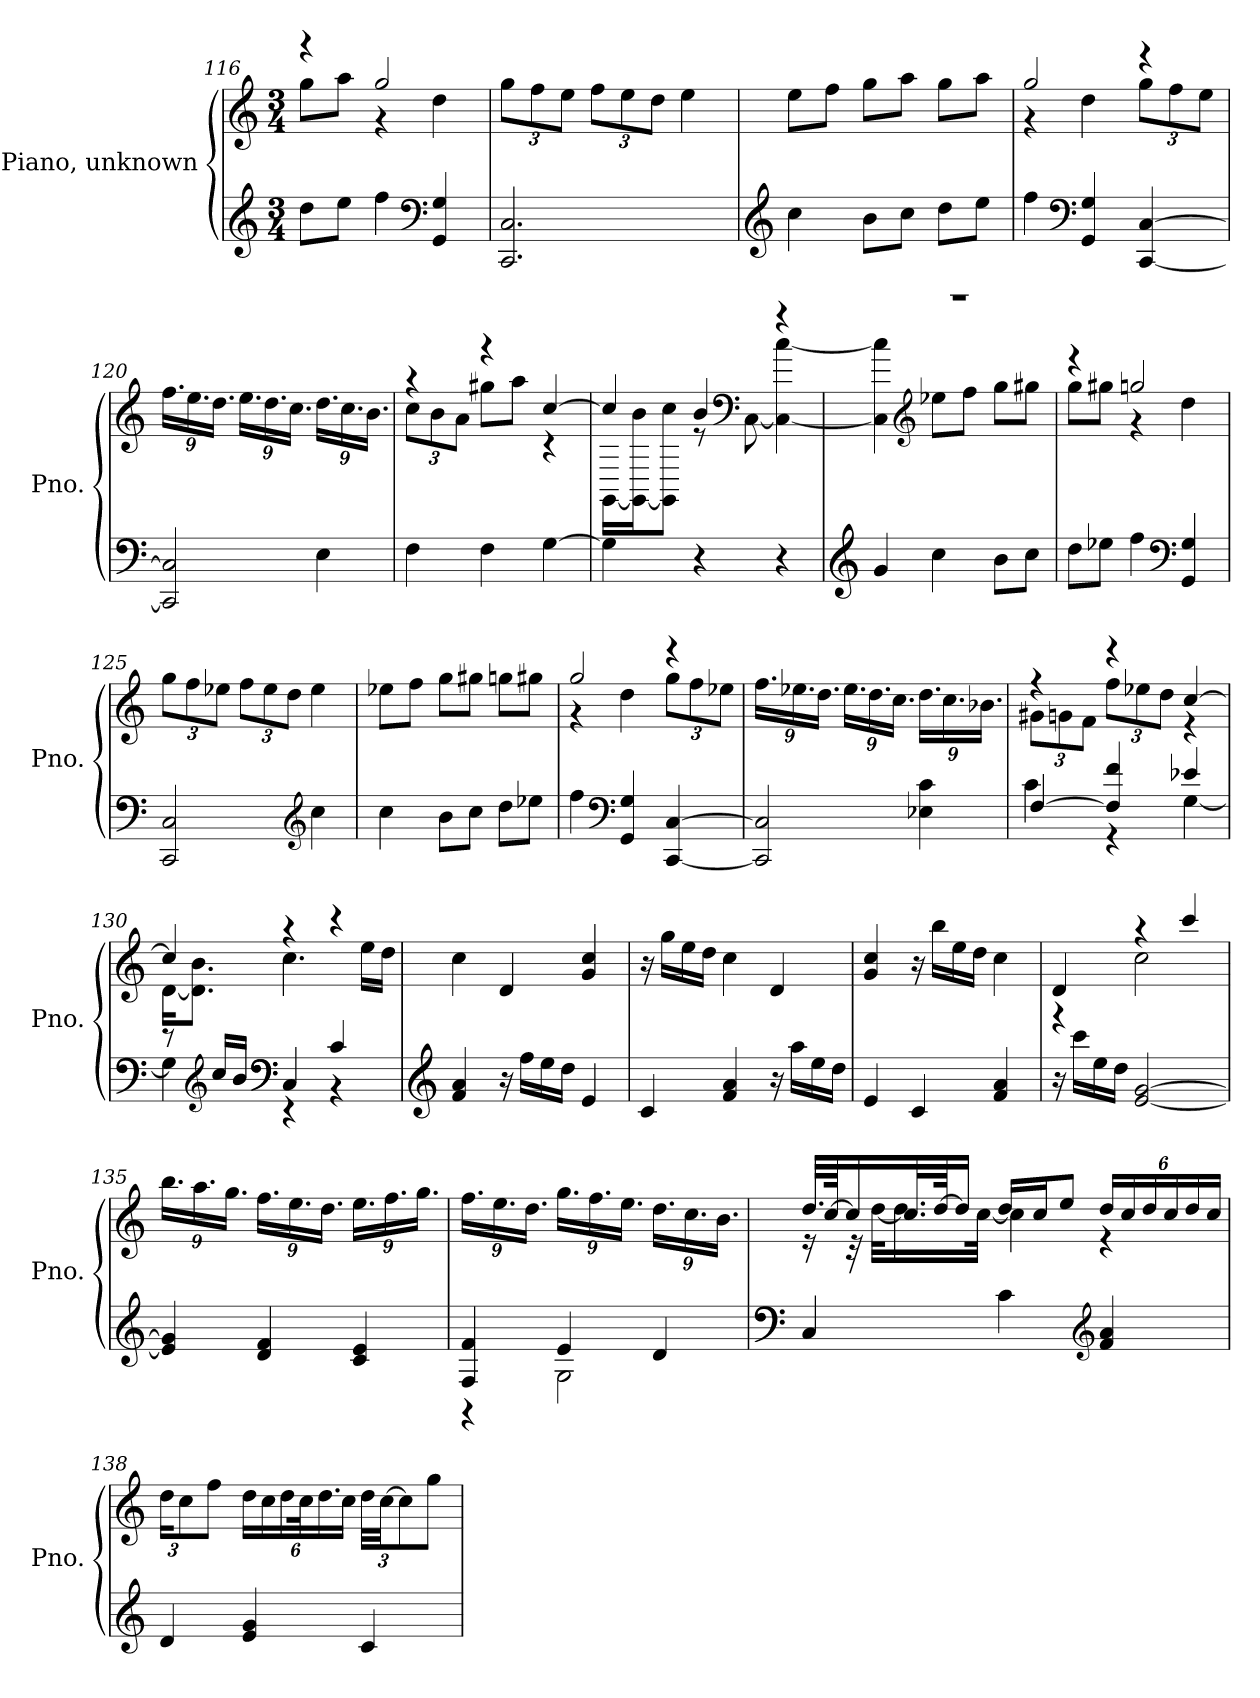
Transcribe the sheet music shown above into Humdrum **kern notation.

**kern	**kern
*part1	*part1
*staff2	*staff1
*I"Piano, unknown	*
*I'Pno.	*
!!LO:LB:g=z
*clefG2	*clefG2
*k[]	*k[]
*M3/4	*M3/4
=116	=116
*	*^
8dd\L	4r	8gg\L
8ee\J	.	8aa\J
4ff\	2gg/	4r
*clefF4	*	*
4GG/ 4G/	.	4dd\
*	*v	*v
=117	=117
*	*Xbrackettup
2.CC/ 2.C/	12gg\L
.	12ff\
.	12ee\J
.	12ff\L
.	12ee\
.	12dd\J
.	4ee\
=118	=118
*clefG2	*
4cc\	8ee\L
.	8ff\J
8b\L	8gg\L
8cc\J	8aa\J
8dd\L	8gg\L
8ee\J	8aa\J
=119	=119
*	*^
4ff\	2gg/	4r
*clefF4	*	*
4GG/ 4G/	.	4dd\
[4CC/ [4C/	4r	12gg\L
.	.	12ff\
.	.	12ee\J
*	*v	*v
=120	=120
2CC/] 2C/]	18.ff\LL
.	18.ee\
.	18.dd\JJ
.	18.ee\LL
.	18.dd\
.	18.cc\JJ
4E\	18.dd\LL
.	18.cc\
.	18.b\JJ
!!LO:PB:g=z
=121	=121
*	*^
4F\	4r	12cc\L
.	.	12b\
.	.	12a\J
4F\	4r	8gg#X\L
.	.	8aa\J
[4G\	[4cc/	4r
=122	=122	=122
4G\]	4cc/]	[16GG\LL
.	.	16GG\_ 16b\J
.	.	8GG\] 8cc\J
4r	4b/	8r
*	*clefF4	*
.	.	[8C\
4r	4r	4C\_ [4cc\
=123	=123	=123
*clefG2	*	*
4g/	2.r	4C\] 4cc\]
*	*clefG2	*
4cc\	.	8ee-X\L
.	.	8ff\J
8b\L	.	8gg\L
8cc\J	.	8gg#X\J
=124	=124	=124
8dd\L	4r	8gg\L
8ee-X\J	.	8gg#X\J
4ff\	2ggn/	4r
*clefF4	*	*
4GG/ 4G/	.	4dd\
*	*v	*v
=125	=125
2CC/ 2C/	12gg\L
.	12ff\
.	12ee-X\J
.	12ff\L
.	12ee-\
.	12dd\J
*clefG2	*
4cc\	4ee-\
!!LO:LB:g=z
=126	=126
4cc\	8ee-X\L
.	8ff\J
8b\L	8gg\L
8cc\J	8gg#X\J
8dd\L	8ggn\L
8ee-X\J	8gg#X\J
=127	=127
*	*^
4ff\	2gg/	4r
*clefF4	*	*
4GG/ 4G/	.	4dd\
[4CC/ [4C/	4r	12gg\L
.	.	12ff\
.	.	12ee-X\J
*	*v	*v
=128	=128
2CC/] 2C/]	18.ff\LL
.	18.ee-X\
.	18.dd\JJ
.	18.ee-\LL
.	18.dd\
.	18.cc\JJ
4E-X\ 4c\	18.dd\LL
.	18.cc\
.	18.b-X\JJ
=129	=129
*^	*^
[4F/	4c\	4r	12g#X\L
.	.	.	12gn\
.	.	.	12f\J
4F/] 4f/	4r	4r	12ff\L
.	.	.	12ee-X\
.	.	.	12dd\J
4e-X/	[4G\	[4cc/	4r
!!LO:LB:g=z	!!
=130	=130	=130	=130
8r	4G\]	4cc/]	[16d\KL
.	.	.	8.d\] 8.b\J
*clefG2	*	*	*
16cc/LL	.	.	.
16b/JJ	.	.	.
*clefF4	*	*	*
4C/	4r	4r	4.cc\
4c/	4r	4r	.
.	.	.	16ee\LL
.	.	.	16dd\JJ
*v	*v	*	*
*	*v	*v
=131	=131
*clefG2	*
4f/ 4a/	4cc\
16r	4d/
16ff\LL	.
16ee\	.
16dd\JJ	.
4e/	4g/ 4cc/
=132	=132
4c/	16r
.	16gg\LL
.	16ee\
.	16dd\JJ
4f/ 4a/	4cc\
16r	4d/
16aa\LL	.
16ee\	.
16dd\JJ	.
=133	=133
4e/	4g/ 4cc/
4c/	16r
.	16bb\LL
.	16ee\
.	16dd\JJ
4f/ 4a/	4cc\
=134	=134
*	*^
16r	4d/	4r
16ccc\LL	.	.
16ee\	.	.
16dd\JJ	.	.
[2e/ [2g/	4r	2cc\
.	4ccc/	.
*	*v	*v
!!LO:LB:g=z
=135	=135
4e/] 4g/]	18.bb\LL
.	18.aa\
.	18.gg\JJ
4d/ 4f/	18.ff\LL
.	18.ee\
.	18.dd\JJ
4c/ 4e/	18.ee\LL
.	18.ff\
.	18.gg\JJ
=136	=136
*^	*
4F/ 4f/	4r	18.ff\LL
.	.	18.ee\
.	.	18.dd\JJ
4e/	2G\	18.gg\LL
.	.	18.ff\
.	.	18.ee\JJ
4d/	.	18.dd\LL
.	.	18.cc\
.	.	18.b\JJ
*v	*v	*
!!LO:LB:g=z
=137	=137
*clefF4	*
*	*^
4C/	32.dd/LLL	16r
.	[64cc/JK	.
.	16cc/]	32r
.	.	[32dd\KLL
.	32.cc/L	16.dd\]
.	[64dd/JK	.
.	16dd/JJ]	.
.	.	[32cc\JJk
4c\	16dd/LL	4cc\]
.	16cc/J	.
.	8ee/J	.
*clefG2	*	*
4f/ 4a/	24dd/LL	4r
.	24cc/	.
.	24dd/	.
.	24cc/	.
.	24dd/	.
.	24cc/JJ	.
*	*v	*v
=138	=138
4d/	24dd\KL
.	12cc\
.	8ff\J
4e/ 4g/	24dd\LL
.	24cc\
.	24dd\
.	48cc\K
.	24.dd\
.	24cc\JJ
4c/	48dd\LLL
.	[48cc\JJ
.	12cc\]
.	8gg\J
=	=
*-	*-
